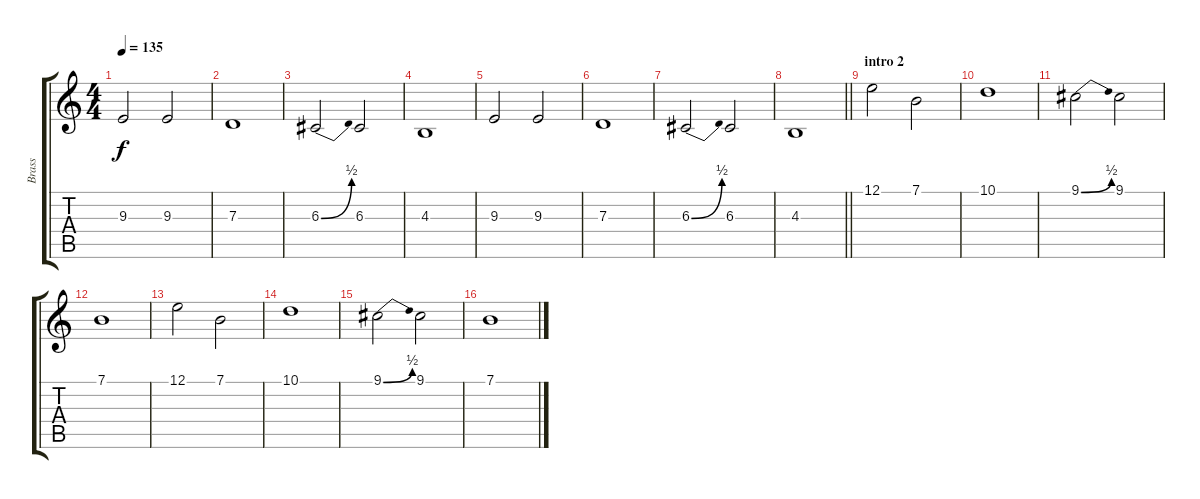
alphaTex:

\track ("Brass" "Brass") {instrument trumpet}
\staff {score tabs}
\tuning (E4 B3 G3 D3 A2 E2) {hide}
\ts (4 4)
\tempo 135
\clef g2
\ks c
9.3.2{dy f instrument trumpet} 9.3.2 |
7.3.1 |
6.3{be (bend 0 0 60 2)}.2 6.3.2 |
4.3.1 |
9.3.2 9.3.2 |
7.3.1 |
6.3{be (bend 0 0 60 2)}.2 6.3.2 |
\barLineRight lightlight
4.3.1 |
\section ("" "intro 2")
12.1.2 7.1.2 |
10.1.1 |
9.1{be (bend 0 0 60 2)}.2 9.1.2 |
7.1.1 |
12.1.2 7.1.2 |
10.1.1 |
9.1{be (bend 0 0 60 2)}.2 9.1.2 |
7.1.1
